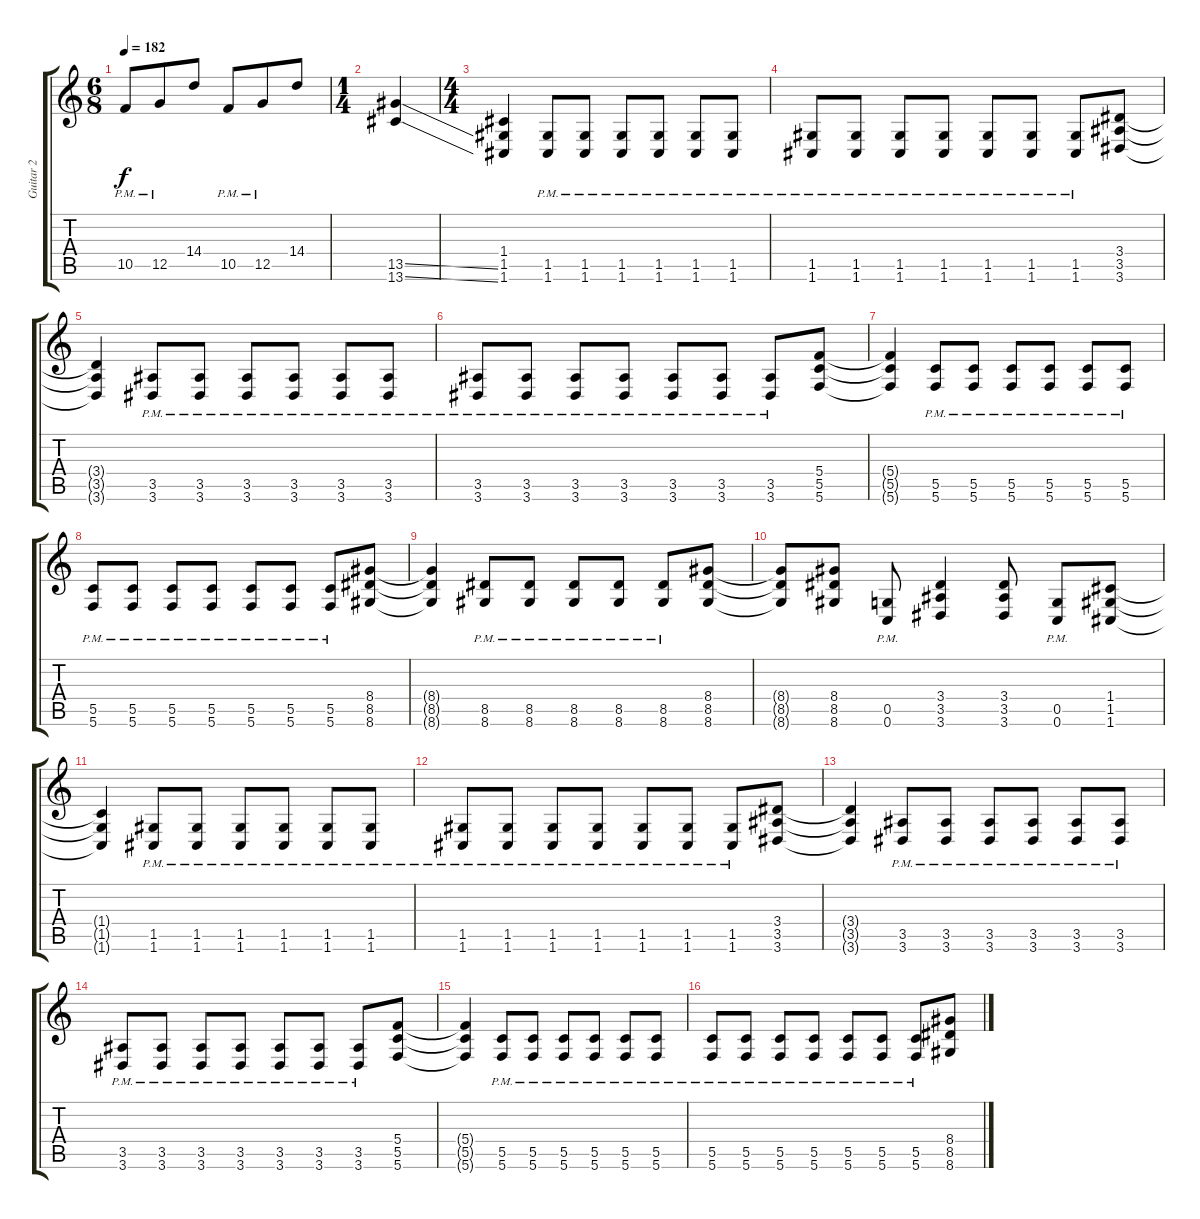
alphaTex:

\track ("Guitar 2" "Guitar 2") {instrument distortionguitar}
\staff {score tabs}
\tuning (D4 A3 F3 C3 G2 C2) {hide}
\ts (6 8)
\tempo 182
\clef g2
\ks c
10.5{pm}.8{dy f} 12.5{pm}.8 14.4.8 10.5{pm}.8 12.5{pm}.8 14.4.8 |
\ts (1 4)
(13.5{ss} 13.6{ss}).4 |
\ts (4 4)
(1.4 1.5 1.6).4 (1.5{pm} 1.6{pm}).8 (1.5{pm} 1.6{pm}).8 (1.5{pm} 1.6{pm}).8 (1.5{pm} 1.6{pm}).8 (1.5{pm} 1.6{pm}).8 (1.5{pm} 1.6{pm}).8 |
(1.5{pm} 1.6{pm}).8 (1.5{pm} 1.6{pm}).8 (1.5{pm} 1.6{pm}).8 (1.5{pm} 1.6{pm}).8 (1.5{pm} 1.6{pm}).8 (1.5{pm} 1.6{pm}).8 (1.5{pm} 1.6{pm}).8 (3.4 3.5 3.6).8 |
(3.4{t} 3.5{t} 3.6{t}).4 (3.5{pm} 3.6{pm}).8 (3.5{pm} 3.6{pm}).8 (3.5{pm} 3.6{pm}).8 (3.5{pm} 3.6{pm}).8 (3.5{pm} 3.6{pm}).8 (3.5{pm} 3.6{pm}).8 |
(3.5{pm} 3.6{pm}).8 (3.5{pm} 3.6{pm}).8 (3.5{pm} 3.6{pm}).8 (3.5{pm} 3.6{pm}).8 (3.5{pm} 3.6{pm}).8 (3.5{pm} 3.6{pm}).8 (3.5{pm} 3.6{pm}).8 (5.4 5.5 5.6).8 |
(5.4{t} 5.5{t} 5.6{t}).4 (5.5{pm} 5.6{pm}).8 (5.5{pm} 5.6{pm}).8 (5.5{pm} 5.6{pm}).8 (5.5{pm} 5.6{pm}).8 (5.5{pm} 5.6{pm}).8 (5.5{pm} 5.6{pm}).8 |
(5.5{pm} 5.6{pm}).8 (5.5{pm} 5.6{pm}).8 (5.5{pm} 5.6{pm}).8 (5.5{pm} 5.6{pm}).8 (5.5{pm} 5.6{pm}).8 (5.5{pm} 5.6{pm}).8 (5.5{pm} 5.6{pm}).8 (8.4 8.5 8.6).8 |
(8.4{t} 8.5{t} 8.6{t}).4 (8.5{pm} 8.6{pm}).8 (8.5{pm} 8.6{pm}).8 (8.5{pm} 8.6{pm}).8 (8.5{pm} 8.6{pm}).8 (8.5{pm} 8.6{pm}).8 (8.4 8.5 8.6).8 |
(8.4{t} 8.5{t} 8.6{t}).8 (8.4 8.5 8.6).8 (0.5{pm} 0.6{pm}).8 (3.4 3.5 3.6).4 (3.4 3.5 3.6).8 (0.5{pm} 0.6{pm}).8 (1.4 1.5 1.6).8 |
(1.4{t} 1.5{t} 1.6{t}).4 (1.5{pm} 1.6{pm}).8 (1.5{pm} 1.6{pm}).8 (1.5{pm} 1.6{pm}).8 (1.5{pm} 1.6{pm}).8 (1.5{pm} 1.6{pm}).8 (1.5{pm} 1.6{pm}).8 |
(1.5{pm} 1.6{pm}).8 (1.5{pm} 1.6{pm}).8 (1.5{pm} 1.6{pm}).8 (1.5{pm} 1.6{pm}).8 (1.5{pm} 1.6{pm}).8 (1.5{pm} 1.6{pm}).8 (1.5{pm} 1.6{pm}).8 (3.4 3.5 3.6).8 |
(3.4{t} 3.5{t} 3.6{t}).4 (3.5{pm} 3.6{pm}).8 (3.5{pm} 3.6{pm}).8 (3.5{pm} 3.6{pm}).8 (3.5{pm} 3.6{pm}).8 (3.5{pm} 3.6{pm}).8 (3.5{pm} 3.6{pm}).8 |
(3.5{pm} 3.6{pm}).8 (3.5{pm} 3.6{pm}).8 (3.5{pm} 3.6{pm}).8 (3.5{pm} 3.6{pm}).8 (3.5{pm} 3.6{pm}).8 (3.5{pm} 3.6{pm}).8 (3.5{pm} 3.6{pm}).8 (5.4 5.5 5.6).8 |
(5.4{t} 5.5{t} 5.6{t}).4 (5.5{pm} 5.6{pm}).8 (5.5{pm} 5.6{pm}).8 (5.5{pm} 5.6{pm}).8 (5.5{pm} 5.6{pm}).8 (5.5{pm} 5.6{pm}).8 (5.5{pm} 5.6{pm}).8 |
(5.5{pm} 5.6{pm}).8 (5.5{pm} 5.6{pm}).8 (5.5{pm} 5.6{pm}).8 (5.5{pm} 5.6{pm}).8 (5.5{pm} 5.6{pm}).8 (5.5{pm} 5.6{pm}).8 (5.5{pm} 5.6{pm}).8 (8.4 8.5 8.6).8
